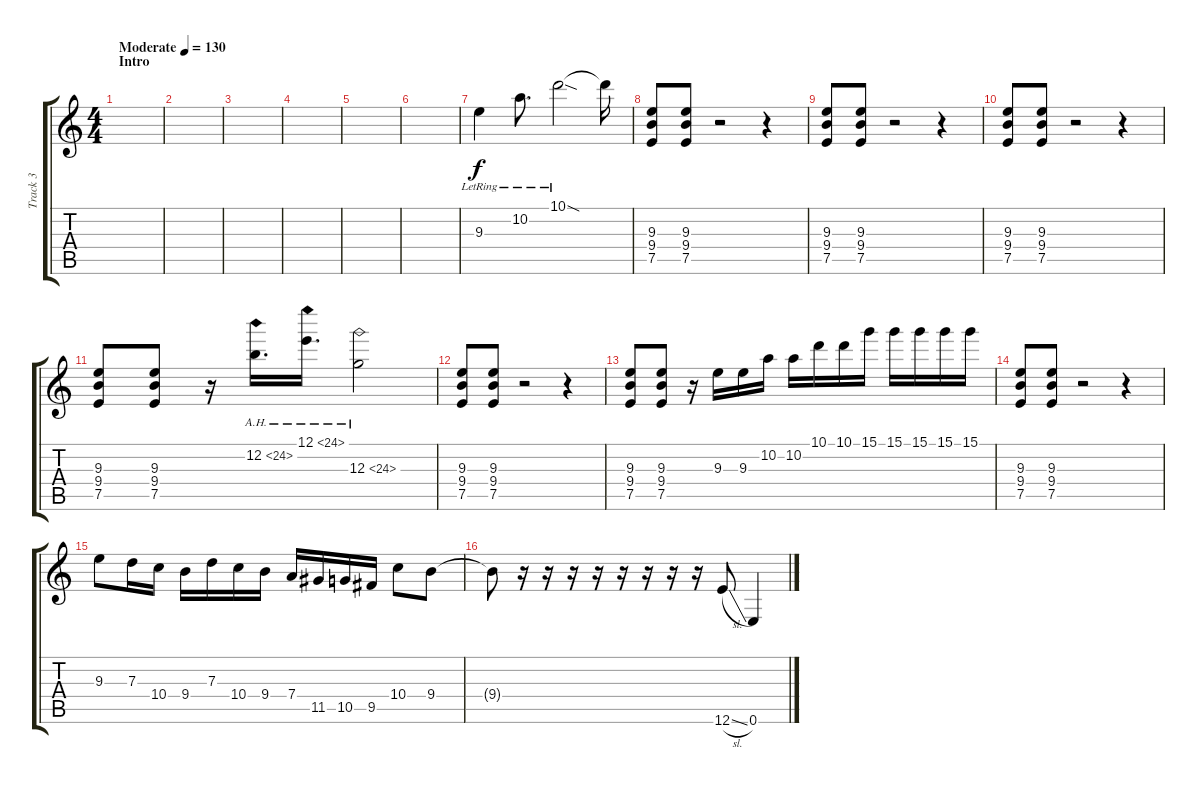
\track ("Track 3" "Track 3") {instrument distortionguitar}
\staff {score tabs}
\tuning (E4 B3 G3 D3 A2 E2) {hide}
\ts (4 4)
\section ("" "Intro")
\tempo (130 "Moderate")
\clef g2
\ks c
|
|
|
|
|
|
9.3{lr}.4 10.2{lr}.8{d} 10.1{sod lr}.2 10.1{t}.16 |
(9.3 9.4 7.5).8 (9.3 9.4 7.5).8 r.2 r.4 |
(9.3 9.4 7.5).8 (9.3 9.4 7.5).8 r.2 r.4 |
(9.3 9.4 7.5).8 (9.3 9.4 7.5).8 r.2 r.4 |
(9.3 9.4 7.5).8 (9.3 9.4 7.5).8 r.16 12.2{ah 12}.16{d} 12.1{ah 12}.16{d} 12.3{ah 12}.2 |
(9.3 9.4 7.5).8 (9.3 9.4 7.5).8 r.2 r.4 |
(9.3 9.4 7.5).8 (9.3 9.4 7.5).8 r.16 9.3.16 9.3.16 10.2.16 10.2.16 10.1.16 10.1.16 15.1.16 15.1.16 15.1.16 15.1.16 15.1.16 |
(9.3 9.4 7.5).8 (9.3 9.4 7.5).8 r.2 r.4 |
9.3.8 7.3.16 10.4.16 9.4.16 7.3.16 10.4.16 9.4.16 7.4.16 11.5.16 10.5.16 9.5.16 10.4.8 9.4.8 |
9.4{t}.8 r.16 r.16 r.16 r.16 r.16 r.16 r.16 r.16 12.6{sl}.8 0.6.4
